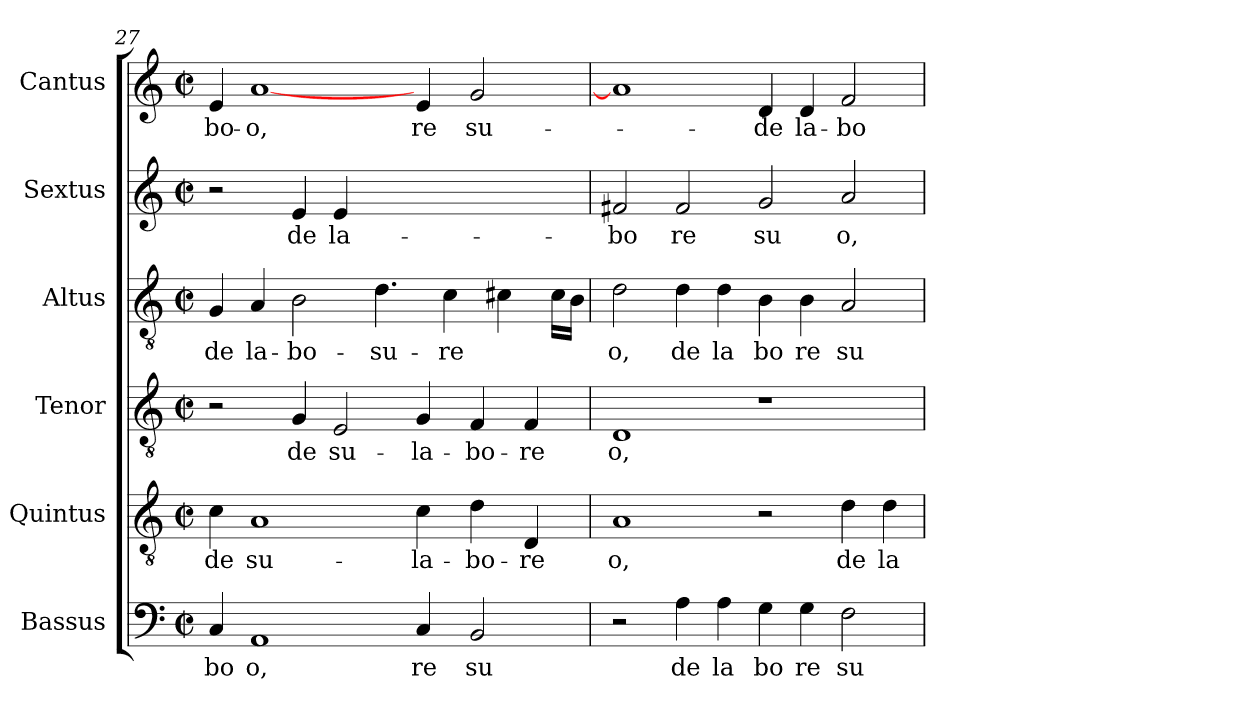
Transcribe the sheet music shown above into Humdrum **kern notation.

**kern	**text	**kern	**text	**kern	**text	**kern	**text	**kern	**text	**kern	**text
*part6	*part6	*part5	*part5	*part4	*part4	*part3	*part3	*part2	*part2	*part1	*part1
*staff6	*staff6	*staff5	*staff5	*staff4	*staff4	*staff3	*staff3	*staff2	*staff2	*staff1	*staff1
*I"Bassus	*	*I"Quintus	*	*I"Tenor	*	*I"Altus	*	*I"Sextus	*	*I"Cantus	*
*clefF4	*	*clefGv2	*	*clefGv2	*	*clefGv2	*	*clefG2	*	*clefG2	*
*M2/2	*	*M2/2	*	*M2/2	*	*M2/2	*	*M2/2	*	*M2/2	*
*met(c|)	*	*met(c|)	*	*met(c|)	*	*met(c|)	*	*met(c|)	*	*met(c|)	*
=27	=27	=27	=27	=27	=27	=27	=27	=27	=27	=27	=27
!	!LO:LY:b:cj	!	!LO:LY:b:cj	!	!	!	!LO:LY:b:cj	!	!	!	!LO:LY:b:cj
4C/	bo	4c\	de	2r	.	4G/	de	2r	.	4e/	-bo-
!	!LO:LY:b:cj	!	!LO:LY:b:cj	!	!	!	!LO:LY:b:cj	!	!	!	!LO:LY:b:cj
1AA	o,	1A	su-	.	.	4A/	la-	.	.	[>1a	-o,
!	!	!	!	!	!LO:LY:b:cj	!	!LO:LY:b:cj	!	!LO:LY:b:cj	!	!
.	.	.	.	4G/	de	2B\	-bo-	4e/	de	.	.
!	!	!	!	!	!LO:LY:b:cj	!	!	!	!LO:LY:b:cj	!	!
.	.	.	.	2E/	su-	.	.	4e/	la-	.	.
!	!	!	!	!	!	!	!LO:LY:b:cj	!	!	!	!
.	.	.	.	.	.	4.d\	su-	1ryy	.	.	.
!	!LO:LY:b:cj	!	!LO:LY:b:cj	!	!LO:LY:b:cj	!	!	!	!	!	!LO:LY:b:cj
4C/	re	4c\	la-	4G/	la-	.	.	.	.	4e/	-re
!	!	!	!	!	!	!	!LO:LY:b:cj	!	!	!	!
.	.	.	.	.	.	4c\	-re	.	.	.	.
!	!LO:LY:b:cj	!	!LO:LY:b:cj	!	!LO:LY:b:cj	!	!	!	!	!	!LO:LY:b:cj
2BB/	su	4d\	-bo-	4F/	-bo-	.	.	.	.	2g/	su-
.	.	.	.	.	.	4c#\	.	.	.	.	.
!	!	!	!LO:LY:b:cj	!	!LO:LY:b:cj	!	!	!	!	!	!
.	.	4D/	-re	4F/	-re	.	.	.	.	.	.
.	.	.	.	.	.	16c#\L	.	.	.	.	.
.	.	.	.	.	.	16B\J	.	.	.	.	.
!!LO:PB:g=z
=28	=28	=28	=28	=28	=28	=28	=28	=28	=28	=28	=28
!	!	!	!LO:LY:b:cj	!	!LO:LY:b:cj	!	!LO:LY:b:cj	!	!LO:LY:b:cj	!	!
2r	.	1A	-o,	1D	-o,	2d\	-o,	2f#X/	-bo	1a]	.
!	!LO:LY:b:cj	!	!	!	!	!	!LO:LY:b:cj	!	!LO:LY:b:cj	!	!
4A\	de	.	.	.	.	4d\	de	2f#/	re	.	.
!	!LO:LY:b:cj	!	!	!	!	!	!LO:LY:b:cj	!	!	!	!
4A\	la	.	.	.	.	4d\	la	.	.	.	.
!	!LO:LY:b:cj	!	!	!	!	!	!LO:LY:b:cj	!	!LO:LY:b:cj	!	!LO:LY:b:cj
4G\	bo	2r	.	1r	.	4B\	bo	2g/	su	4d/	de
!	!LO:LY:b:cj	!	!	!	!	!	!LO:LY:b:cj	!	!	!	!LO:LY:b:cj
4G\	re	.	.	.	.	4B\	re	.	.	4d/	la-
!	!LO:LY:b:cj	!	!LO:LY:b:cj	!	!	!	!LO:LY:b:cj	!	!LO:LY:b:cj	!	!LO:LY:b:cj
2F\	su	4d\	de	.	.	2A/	su	2a/	o,	2f/	-bo-
!	!	!	!LO:LY:b:cj	!	!	!	!	!	!	!	!
.	.	4d\	la	.	.	.	.	.	.	.	.
=	=	=	=	=	=	=	=	=	=	=	=
*-	*-	*-	*-	*-	*-	*-	*-	*-	*-	*-	*-
